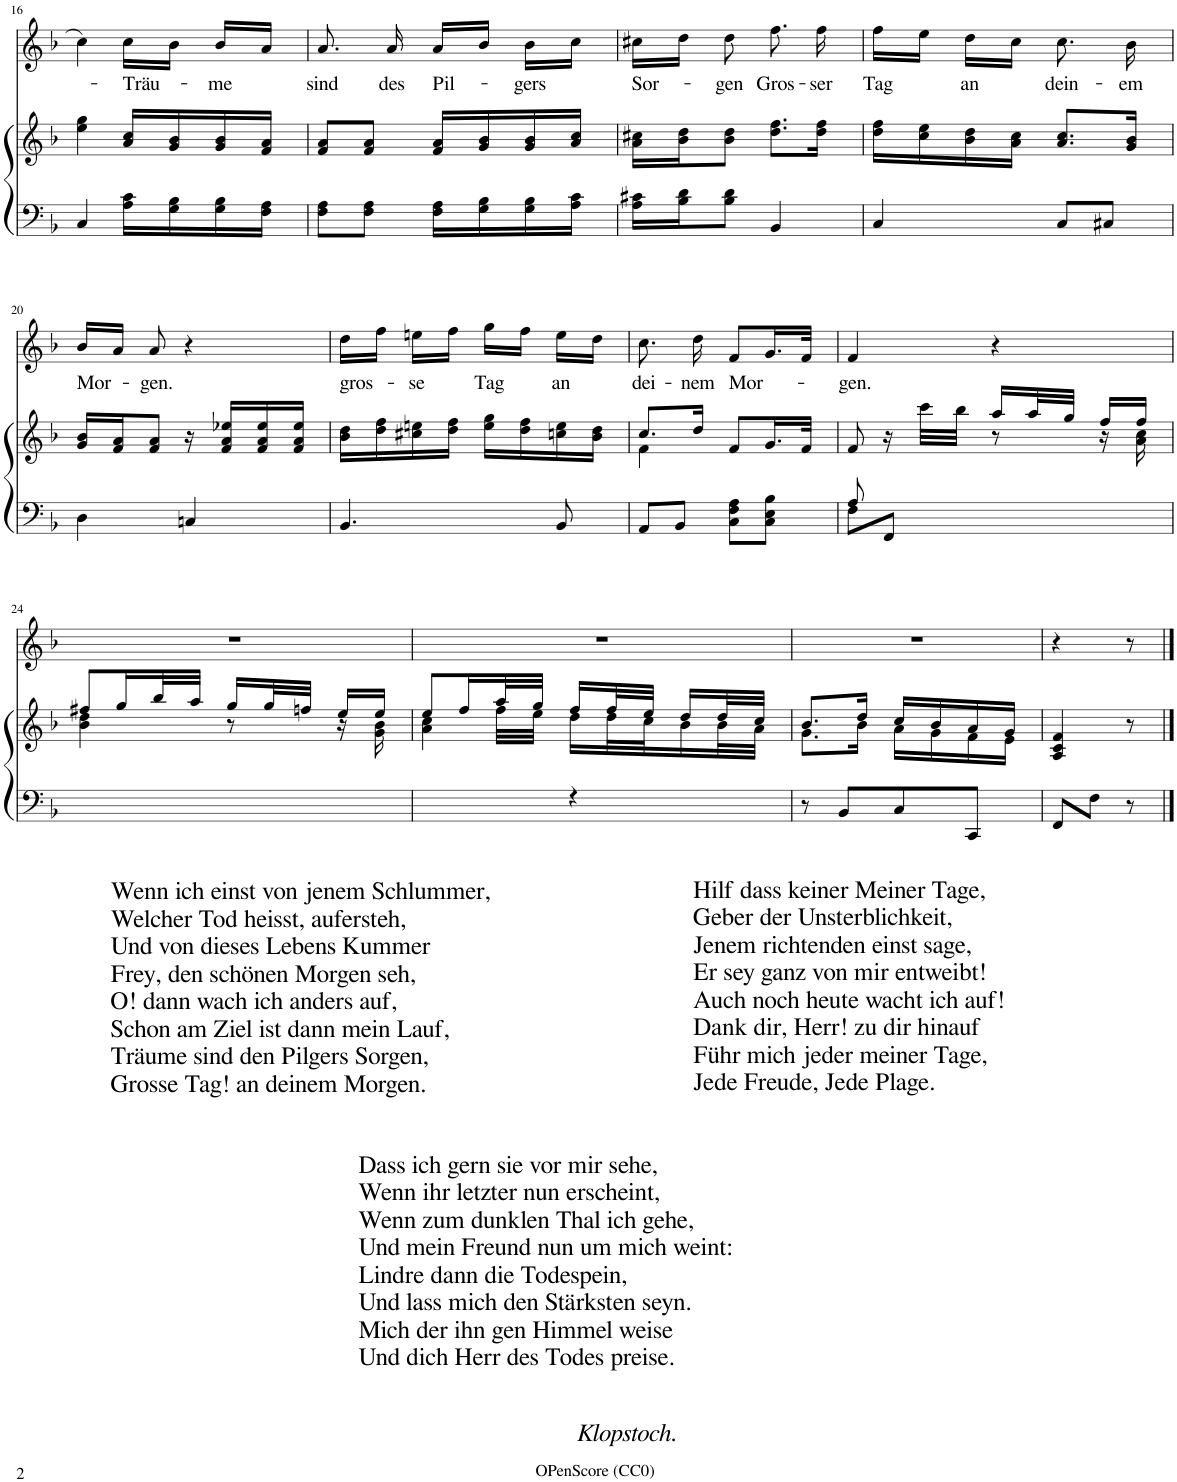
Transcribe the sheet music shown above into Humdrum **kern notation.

**kern	**kern	**kern	**text
*part2	*part2	*part1	*part1
*staff3	*staff2	*staff1	*staff1
*I"Piano	*	*I"Voice	*
*I'Pno	*	*	*
!!LO:PB:g=z
*clefF4	*clefG2	*clefG2	*
*k[b-]	*k[b-]	*k[b-]	*
*M2/4	*M2/4	*M2/4	*
=16	=16	=16	=16
4C/	4ee\ 4gg\	4cc\	.
!	!	!	!LO:LY:b
16A\ 16c\LL	16a/ 16cc/LL	16cc\LL	-Träu-
16G\ 16B-\	16g/ 16b-/	16b-\JJ	.
!	!	!	!LO:LY:b
16G\ 16B-\	16g/ 16b-/	16b-/LL	-me
16F\ 16A\JJ	16f/ 16a/JJ	16a/JJ	.
=17	=17	=17	=17
!	!	!	!LO:LY:b
8F\ 8A\L	8f/ 8a/L	8.a/	sind
8F\ 8A\J	8f/ 8a/J	.	.
!	!	!	!LO:LY:b
.	.	16a/	des
!	!	!	!LO:LY:b
16F\ 16A\LL	16f/ 16a/LL	16a/LL	Pil-
16G\ 16B-\	16g/ 16b-/	16b-/JJ	.
!	!	!	!LO:LY:b
16G\ 16B-\	16g/ 16b-/	16b-\LL	-gers
16A\ 16c\JJ	16a/ 16cc/JJ	16cc\JJ	.
=18	=18	=18	=18
!	!	!	!LO:LY:b
16A\ 16c#X\LL	16a\ 16cc#X\LL	16cc#X\LL	Sor-
16B-\ 16d\J	16b-\ 16dd\J	16dd\JJ	.
!	!	!	!LO:LY:b
8B-\ 8d\J	8b-\ 8dd\J	8dd\	-gen
!	!	!	!LO:LY:b
4BB-/	8.dd\ 8.ff\L	8.ff\	Gros-
!	!	!	!LO:LY:b
.	16dd\ 16ff\Jk	16ff\	-ser
=19	=19	=19	=19
!	!	!	!LO:LY:b
4C/	16dd\ 16ff\LL	16ff\LL	Tag
.	16cc\ 16ee\	16ee\JJ	.
!	!	!	!LO:LY:b
.	16b-\ 16dd\	16dd\LL	an
.	16a\ 16cc\JJ	16cc\JJ	.
!	!	!	!LO:LY:b
8C/L	8.a/ 8.cc/L	8.cc\	dein-
8C#X/J	.	.	.
!	!	!	!LO:LY:b
.	16g/ 16b-/Jk	16b-\	-em
!!LO:LB:g=z
=20	=20	=20	=20
!	!	!	!LO:LY:b
4D\	16g/ 16b-/LL	16b-/LL	Mor-
.	16f/ 16a/J	16a/JJ	.
!	!	!	!LO:LY:b
.	8f/ 8a/J	8a/	-gen.
4Cn/	16r	4r	.
.	16f/ 16a/ 16ee-X/LL	.	.
.	16f/ 16a/ 16ee-/	.	.
.	16f/ 16a/ 16ee-/JJ	.	.
=21	=21	=21	=21
!	!	!	!LO:LY:b
4.BB-/	16b-\ 16dd\LL	16dd\LL	gros-
.	16dd\ 16ff\	16ff\JJ	.
!	!	!	!LO:LY:b
.	16cc#X\ 16een\	16een\LL	-se
.	16dd\ 16ff\JJ	16ff\JJ	.
!	!	!	!LO:LY:b
.	16ee\ 16gg\LL	16gg\LL	Tag
.	16dd\ 16ff\	16ff\JJ	.
!	!	!	!LO:LY:b
8BB-/	16ccn\ 16ee\	16ee\LL	an
.	16b-\ 16dd\JJ	16dd\JJ	.
=22	=22	=22	=22
*	*^	*	*
!	!	!	!	!LO:LY:b
8AA/L	8.cc/L	4f\	8.cc\	dei-
8BB-/J	.	.	.	.
!	!	!	!	!LO:LY:b
.	16dd/Jk	.	16dd\	-nem
!	!	!	!	!LO:LY:b
8C\ 8F\ 8A\L	8f/L	4ryy	8f/L	Mor-
8C\ 8E\ 8B-\J	16.g/L	.	16.g/L	.
.	32f/JJk	.	32f/JJk	.
=23	=23	=23	=23	=23
*^	*	*	*	*
!	!	!	!	!	!LO:LY:b
8A/	8F\L	8f/	4..ryy	4f/	-gen.
8ryy	8FF/J	16r	.	.	.
.	.	32ccc\LLL	.	.	.
.	.	32bb-\JJJ	.	.	.
8r	8ryy	16aa/LL	.	4r	.
.	.	32aa/L	.	.	.
.	.	32gg/JJJ	.	.	.
16r	16ryy	16ff/LL	.	.	.
16ryy	16ryy	16ff/JJ	16a\ 16cc\	.	.
*v	*v	*	*	*	*
!!LO:LB:g=z
=24	=24	=24	=24	=24
4ryy	8ff#X/L	4b-\ 4dd\	2r	.
.	16gg/L	.	.	.
.	32bb-/L	.	.	.
.	32aa/JJJ	.	.	.
8r	16gg/LL	8.ryy	.	.
.	32gg/L	.	.	.
.	32ffn/JJJ	.	.	.
16r	16ee/LL	.	.	.
16ryy	16ee/JJ	16g\ 16b-\	.	.
=25	=25	=25	=25	=25
*	*	*^	*	*
8.ryy	8ee/L	4a\ 4cc\	8.ryy	2r	.
.	16ff/L	.	.	.	.
16ryy	32aa/L	.	32ff\LLL	.	.
.	32gg/JJJ	.	32ee\JJJ	.	.
4r	16ff/LL	16dd\LL	4ryy	.	.
.	32ff/L	32dd\L	.	.	.
.	32ee/JJJ	32cc\J	.	.	.
.	16dd/LL	16b-\	.	.	.
.	32dd/L	32b-\L	.	.	.
.	32cc/JJJ	32a\JJJ	.	.	.
*	*	*v	*v	*	*
=26	=26	=26	=26	=26
8r	8.b-/L	8.g\L	2r	.
8BB-/L	.	.	.	.
.	16dd/Jk	16b-\Jk	.	.
8C/	16cc/LL	16a\LL	.	.
.	16b-/	16g\	.	.
8CC/J	16a/	16f\	.	.
.	16g/JJ	16e\JJ	.	.
*	*v	*v	*	*
=27	=27	=27	=27
8FF/L	4A/ 4c/ 4f/	4r	.
8F\J	.	.	.
8r	8r	8r	.
==	==	==	==
*-	*-	*-	*-
